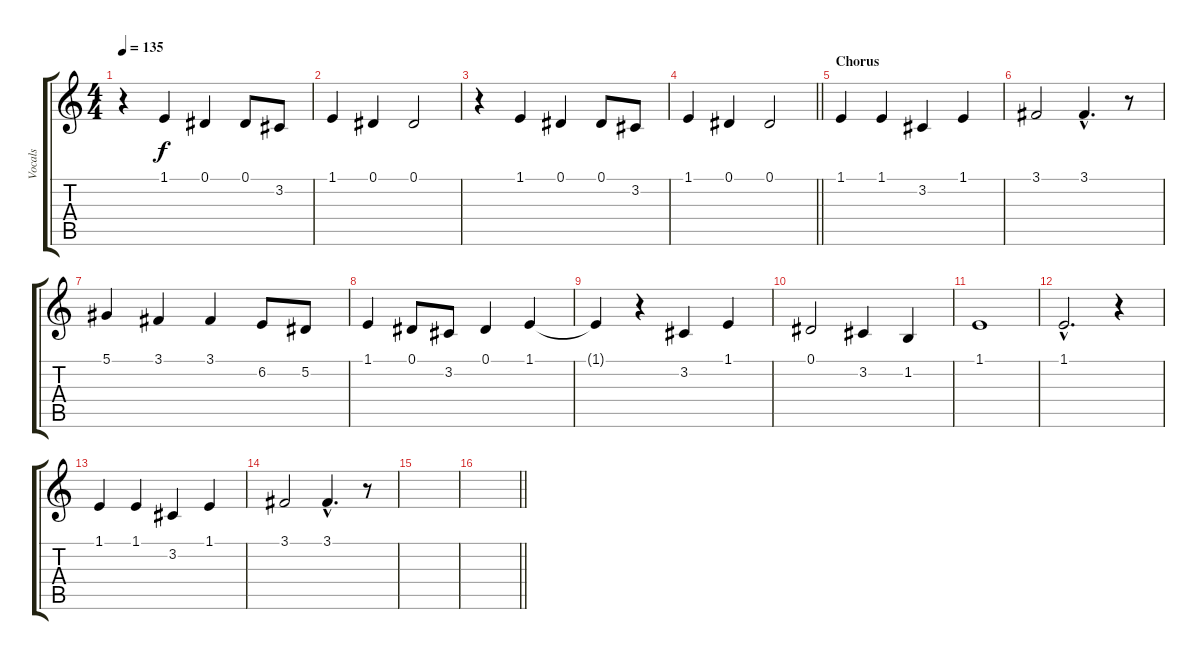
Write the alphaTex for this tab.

\track ("Vocals" "Vocals") {instrument clarinet}
\staff {score tabs}
\tuning (Eb4 Bb3 Gb3 Db3 Ab2 Eb2) {hide}
\ts (4 4)
\tempo 135
\clef g2
\ks c
r.4{dy f} 1.1.4 0.1.4 0.1.8 3.2.8 |
1.1.4 0.1.4 0.1.2 |
r.4 1.1.4 0.1.4 0.1.8 3.2.8 |
\barLineRight lightlight
1.1.4 0.1.4 0.1.2 |
\section ("" "Chorus")
1.1.4 1.1.4 3.2.4 1.1.4 |
3.1.2 3.1{hac}.4{d} r.8 |
5.1.4 3.1.4 3.1.4 6.2.8 5.2.8 |
1.1.4 0.1.8 3.2.8 0.1.4 1.1.4 |
1.1{t}.4 r.4 3.2.4 1.1.4 |
0.1.2 3.2.4 1.2.4 |
1.1.1 |
1.1{hac}.2{d} r.4 |
1.1.4 1.1.4 3.2.4 1.1.4 |
3.1.2 3.1{hac}.4{d} r.8 |
|
\barLineRight lightlight
